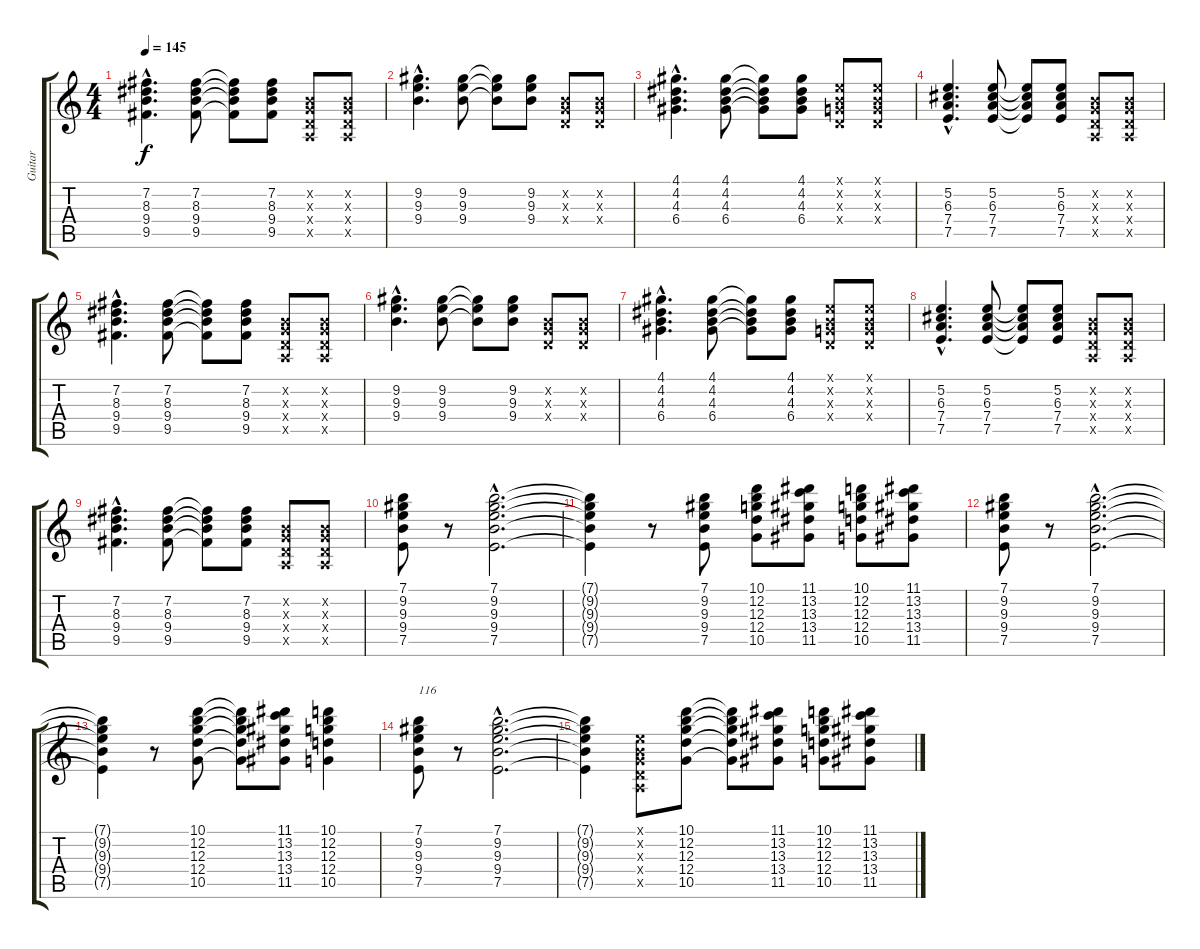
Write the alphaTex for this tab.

\track ("Guitar" "Guitar") {instrument overdrivenguitar}
\staff {score tabs}
\tuning (E4 B3 G3 D3 A2 E2) {hide}
\ts (4 4)
\tempo 145
\clef g2
\ks c
(7.2{hac} 8.3{hac} 9.4{hac} 9.5{hac}).4{d dy f} (7.2 8.3 9.4 9.5).8 (7.2{t} 8.3{t} 9.4{t} 9.5{t}).8 (7.2 8.3 9.4 9.5).8 (0.2{x} 0.3{x} 0.4{x} 0.5{x}).8 (0.2{x} 0.3{x} 0.4{x} 0.5{x}).8 |
(9.2{hac} 9.3{hac} 9.4{hac}).4{d} (9.2 9.3 9.4).8 (9.2{t} 9.3{t} 9.4{t}).8 (9.2 9.3 9.4).8 (0.2{x} 0.3{x} 0.4{x}).8 (0.2{x} 0.3{x} 0.4{x}).8 |
(4.1{hac} 4.2{hac} 4.3{hac} 6.4{hac}).4{d} (4.1 4.2 4.3 6.4).8 (4.1{t} 4.2{t} 4.3{t} 6.4{t}).8 (4.1 4.2 4.3 6.4).8 (0.1{x} 0.2{x} 0.3{x} 0.4{x}).8 (0.1{x} 0.2{x} 0.3{x} 0.4{x}).8 |
(5.2{hac} 6.3{hac} 7.4{hac} 7.5{hac}).4{d} (5.2 6.3 7.4 7.5).8 (5.2{t} 6.3{t} 7.4{t} 7.5{t}).8 (5.2 6.3 7.4 7.5).8 (0.2{x} 0.3{x} 0.4{x} 0.5{x}).8 (0.2{x} 0.3{x} 0.4{x} 0.5{x}).8 |
(7.2{hac} 8.3{hac} 9.4{hac} 9.5{hac}).4{d} (7.2 8.3 9.4 9.5).8 (7.2{t} 8.3{t} 9.4{t} 9.5{t}).8 (7.2 8.3 9.4 9.5).8 (0.2{x} 0.3{x} 0.4{x} 0.5{x}).8 (0.2{x} 0.3{x} 0.4{x} 0.5{x}).8 |
(9.2{hac} 9.3{hac} 9.4{hac}).4{d} (9.2 9.3 9.4).8 (9.2{t} 9.3{t} 9.4{t}).8 (9.2 9.3 9.4).8 (0.2{x} 0.3{x} 0.4{x}).8 (0.2{x} 0.3{x} 0.4{x}).8 |
(4.1{hac} 4.2{hac} 4.3{hac} 6.4{hac}).4{d} (4.1 4.2 4.3 6.4).8 (4.1{t} 4.2{t} 4.3{t} 6.4{t}).8 (4.1 4.2 4.3 6.4).8 (0.1{x} 0.2{x} 0.3{x} 0.4{x}).8 (0.1{x} 0.2{x} 0.3{x} 0.4{x}).8 |
(5.2{hac} 6.3{hac} 7.4{hac} 7.5{hac}).4{d} (5.2 6.3 7.4 7.5).8 (5.2{t} 6.3{t} 7.4{t} 7.5{t}).8 (5.2 6.3 7.4 7.5).8 (0.2{x} 0.3{x} 0.4{x} 0.5{x}).8 (0.2{x} 0.3{x} 0.4{x} 0.5{x}).8 |
(7.2{hac} 8.3{hac} 9.4{hac} 9.5{hac}).4{d} (7.2 8.3 9.4 9.5).8 (7.2{t} 8.3{t} 9.4{t} 9.5{t}).8 (7.2 8.3 9.4 9.5).8 (0.2{x} 0.3{x} 0.4{x} 0.5{x}).8 (0.2{x} 0.3{x} 0.4{x} 0.5{x}).8 |
(7.1 9.2 9.3 9.4 7.5).8 r.8 (7.1{hac} 9.2{hac} 9.3{hac} 9.4{hac} 7.5{hac}).2{d} |
(7.1{t} 9.2{t} 9.3{t} 9.4{t} 7.5{t}).4 r.8 (7.1 9.2 9.3 9.4 7.5).8 (10.1 12.2 12.3 12.4 10.5).8 (11.1 13.2 13.3 13.4 11.5).8 (10.1 12.2 12.3 12.4 10.5).8 (11.1 13.2 13.3 13.4 11.5).8 |
(7.1 9.2 9.3 9.4 7.5).8 r.8 (7.1{hac} 9.2{hac} 9.3{hac} 9.4{hac} 7.5{hac}).2{d} |
(7.1{t} 9.2{t} 9.3{t} 9.4{t} 7.5{t}).4 r.8 (10.1 12.2 12.3 12.4 10.5).8 (10.1{t} 12.2{t} 12.3{t} 12.4{t} 10.5{t}).8 (11.1 13.2 13.3 13.4 11.5).8 (10.1 12.2 12.3 12.4 10.5).4 |
(7.1 9.2 9.3 9.4 7.5).8{txt "116"} r.8 (7.1{hac} 9.2{hac} 9.3{hac} 9.4{hac} 7.5{hac}).2{d} |
(7.1{t} 9.2{t} 9.3{t} 9.4{t} 7.5{t}).4 (0.1{x} 0.2{x} 0.3{x} 0.4{x} 0.5{x}).8 (10.1 12.2 12.3 12.4 10.5).8 (10.1{t} 12.2{t} 12.3{t} 12.4{t} 10.5{t}).8 (11.1 13.2 13.3 13.4 11.5).8 (10.1 12.2 12.3 12.4 10.5).8 (11.1 13.2 13.3 13.4 11.5).8
